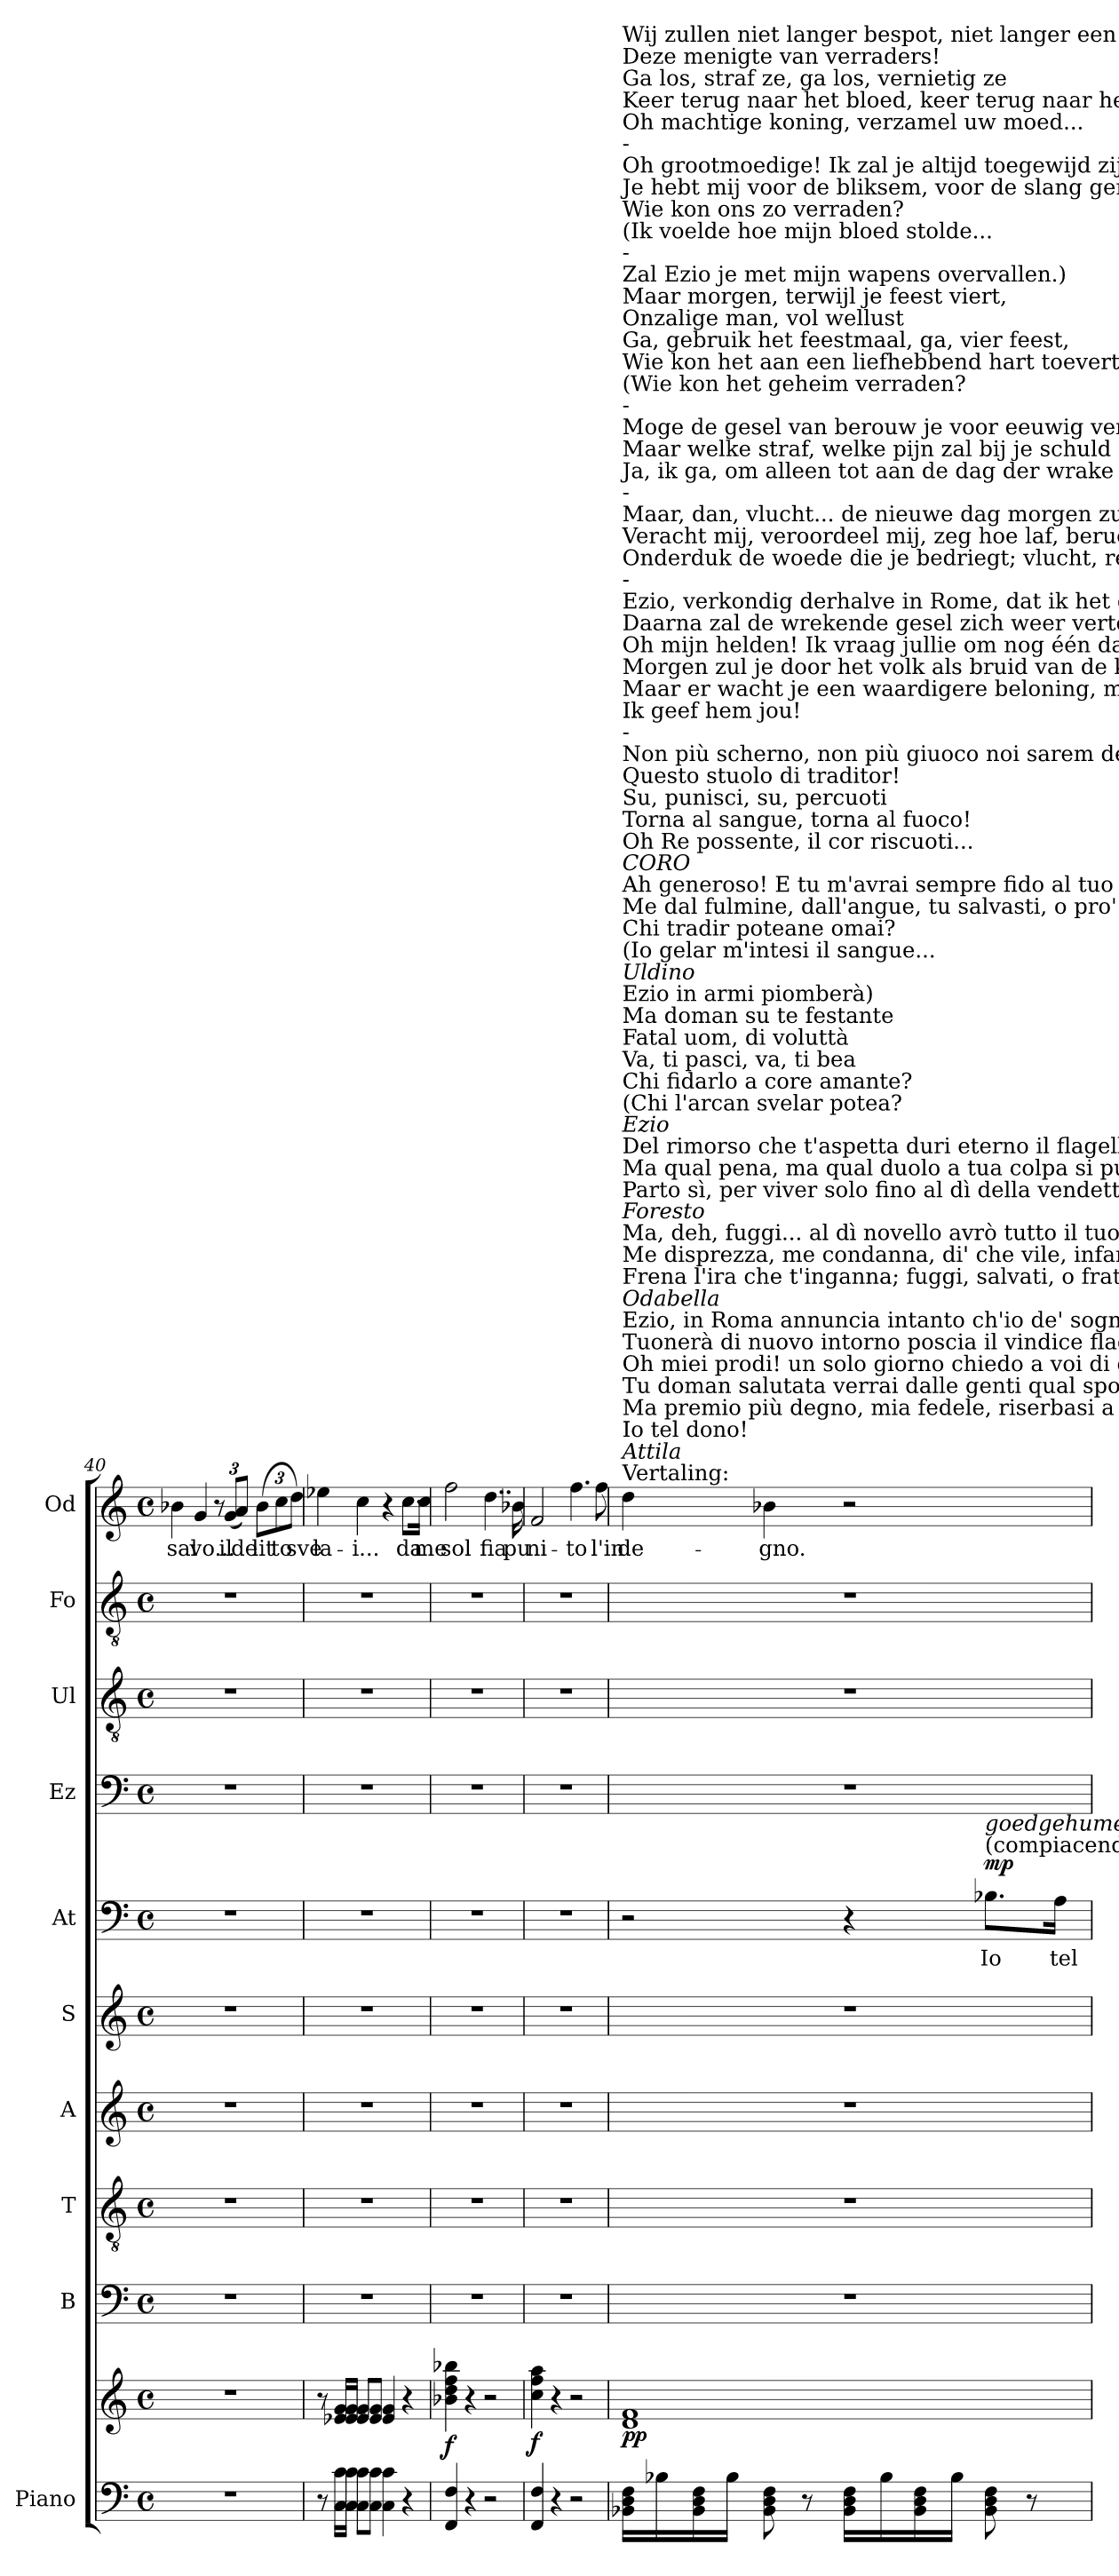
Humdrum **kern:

**kern	**kern	**dynam	**kern	**kern	**kern	**kern	**kern	**text	**dynam	**kern	**kern	**kern	**kern	**text
*part10	*part10	*part10	*part9	*part8	*part7	*part6	*part5	*part5	*part5	*part4	*part3	*part2	*part1	*part1
*staff11	*staff10	*staff10/11	*staff9	*staff8	*staff7	*staff6	*staff5	*staff5	*staff5	*staff4	*staff3	*staff2	*staff1	*staff1
*I"Piano	*	*	*I"B	*I"T	*I"A	*I"S	*I"At	*	*	*I"Ez	*I"Ul	*I"Fo	*I"Od	*
*I'Pno	*	*	*I'B	*I'T	*I'A	*I'S	*I'At	*	*	*I'Ez	*I'Ul	*I'Fo	*I'Od	*
*clefF4	*clefG2	*	*clefF4	*clefGv2	*clefG2	*clefG2	*clefF4	*	*	*clefF4	*clefGv2	*clefGv2	*clefG2	*
*k[]	*k[]	*	*k[]	*k[]	*k[]	*k[]	*k[]	*	*	*k[]	*k[]	*k[]	*k[]	*
*M4/4	*M4/4	*	*M4/4	*M4/4	*M4/4	*M4/4	*M4/4	*	*	*M4/4	*M4/4	*M4/4	*M4/4	*
*met(c)	*met(c)	*	*met(c)	*met(c)	*met(c)	*met(c)	*met(c)	*	*	*met(c)	*met(c)	*met(c)	*met(c)	*
=40	=40	=40	=40	=40	=40	=40	=40	=40	=40	=40	=40	=40	=40	=40
!	!	!	!	!	!	!	!	!	!	!	!	!	!	!LO:LY:b
1r	1r	.	1r	1r	1r	1r	1r	.	.	1r	1r	1r	4b-X\	sal-
!	!	!	!	!	!	!	!	!	!	!	!	!	!	!LO:LY:b
.	.	.	.	.	.	.	.	.	.	.	.	.	4g/	-vo...
*	*	*	*	*	*	*	*	*	*	*	*	*	*Xbrackettup	*
.	.	.	.	.	.	.	.	.	.	.	.	.	12r	.
!	!	!	!	!	!	!	!	!	!	!	!	!	!	!LO:LY:b
.	.	.	.	.	.	.	.	.	.	.	.	.	(>12g/L	il
!	!	!	!	!	!	!	!	!	!	!	!	!	!	!LO:LY:b
.	.	.	.	.	.	.	.	.	.	.	.	.	12a/J)	de-
!	!	!	!	!	!	!	!	!	!	!	!	!	!	!LO:LY:b
.	.	.	.	.	.	.	.	.	.	.	.	.	(>12b-\L	-lit-
!	!	!	!	!	!	!	!	!	!	!	!	!	!	!LO:LY:b
.	.	.	.	.	.	.	.	.	.	.	.	.	12cc\	-to
!	!	!	!	!	!	!	!	!	!	!	!	!	!	!LO:LY:b
.	.	.	.	.	.	.	.	.	.	.	.	.	12dd\J)	sve-
=41	=41	=41	=41	=41	=41	=41	=41	=41	=41	=41	=41	=41	=41	=41
!	!	!	!	!	!	!	!	!	!	!	!	!	!	!LO:LY:b
8r	8r	.	1r	1r	1r	1r	1r	.	.	1r	1r	1r	4ee-X\	-la-
16C\ 16c\LL	16e-X/ 16g/LL	.	.	.	.	.	.	.	.	.	.	.	.	.
16C\ 16c\JJ	16e-/ 16g/JJ	.	.	.	.	.	.	.	.	.	.	.	.	.
!	!	!	!	!	!	!	!	!	!	!	!	!	!	!LO:LY:b
8C\ 8c\L	8e-/ 8g/L	.	.	.	.	.	.	.	.	.	.	.	4cc\	-i...
8C\ 8c\J	8e-/ 8g/J	.	.	.	.	.	.	.	.	.	.	.	.	.
4C\ 4c\	4e-/ 4g/	.	.	.	.	.	.	.	.	.	.	.	4r	.
!	!	!	!	!	!	!	!	!	!	!	!	!	!	!LO:LY:b
4r	4r	.	.	.	.	.	.	.	.	.	.	.	8.cc\L	da
!	!	!	!	!	!	!	!	!	!	!	!	!	!	!LO:LY:b
.	.	.	.	.	.	.	.	.	.	.	.	.	16cc\Jk	me
=42	=42	=42	=42	=42	=42	=42	=42	=42	=42	=42	=42	=42	=42	=42
!	!	!LO:DY:b	!	!	!	!	!	!	!	!	!	!	!	!LO:LY:b
4FF/ 4F/	4b-X\ 4dd\ 4ff\ 4bb-X\	f	1r	1r	1r	1r	1r	.	.	1r	1r	1r	2ff\	sol
4r	4r	.	.	.	.	.	.	.	.	.	.	.	.	.
!	!	!	!	!	!	!	!	!	!	!	!	!	!	!LO:LY:b
2r	2r	.	.	.	.	.	.	.	.	.	.	.	4..dd\	fia
!	!	!	!	!	!	!	!	!	!	!	!	!	!	!LO:LY:b
.	.	.	.	.	.	.	.	.	.	.	.	.	16b-X\	pu-
=43	=43	=43	=43	=43	=43	=43	=43	=43	=43	=43	=43	=43	=43	=43
!	!	!LO:DY:b	!	!	!	!	!	!	!	!	!	!	!	!LO:LY:b
4FF/ 4F/	4cc\ 4ff\ 4aa\	f	1r	1r	1r	1r	1r	.	.	1r	1r	1r	2f/	-ni-
4r	4r	.	.	.	.	.	.	.	.	.	.	.	.	.
!	!	!	!	!	!	!	!	!	!	!	!	!	!	!LO:LY:b
2r	2r	.	.	.	.	.	.	.	.	.	.	.	4.ff\	-to
!	!	!	!	!	!	!	!	!	!	!	!	!	!	!LO:LY:b
.	.	.	.	.	.	.	.	.	.	.	.	.	8ff\	l'in-
!!LO:LB:g=z
=44	=44	=44	=44	=44	=44	=44	=44	=44	=44	=44	=44	=44	=44	=44
!	!	!	!	!	!	!	!	!	!	!	!	!	!LO:TX:t=Vertaling&colon;	!
!	!	!	!	!	!	!	!	!	!	!	!	!	!LO:TX:i:t=Attila	!
!	!	!	!	!	!	!	!	!	!	!	!	!	!LO:TX:t=Io tel dono!	!
!	!	!	!	!	!	!	!	!	!	!	!	!	!LO:TX:t=Ma premio più degno, mia fedele, riserbasi a te&colon;	!
!	!	!	!	!	!	!	!	!	!	!	!	!	!LO:TX:t=Tu doman salutata verrai dalle genti qual sposa del re.	!
!	!	!	!	!	!	!	!	!	!	!	!	!	!LO:TX:t=Oh miei prodi! un solo giorno chiedo a voi di gioia e canto,	!
!	!	!	!	!	!	!	!	!	!	!	!	!	!LO:TX:t=Tuonerà di nuovo intorno poscia il vindice flagel.	!
!	!	!	!	!	!	!	!	!	!	!	!	!	!LO:TX:t=Ezio, in Roma annuncia intanto ch'io de' sogni ho rotto il vel.	!
!	!	!	!	!	!	!	!	!	!	!	!	!	!LO:TX:i:t=Odabella	!
!	!	!	!	!	!	!	!	!	!	!	!	!	!LO:TX:t=Frena l'ira che t'inganna; fuggi, salvati, o fratello.	!
!	!	!	!	!	!	!	!	!	!	!	!	!	!LO:TX:t=Me disprezza, me condanna, di' che vile, infame io son...	!
!	!	!	!	!	!	!	!	!	!	!	!	!	!LO:TX:t=Ma, deh, fuggi... al dì novello avrò tutto il tuo perdon.	!
!	!	!	!	!	!	!	!	!	!	!	!	!	!LO:TX:i:t=Foresto	!
!	!	!	!	!	!	!	!	!	!	!	!	!	!LO:TX:t=Parto sì, per viver solo fino al dì della vendetta&colon;	!
!	!	!	!	!	!	!	!	!	!	!	!	!	!LO:TX:t=Ma qual pena, ma qual duolo a tua colpa si può dar?	!
!	!	!	!	!	!	!	!	!	!	!	!	!	!LO:TX:t=Del rimorso che t'aspetta duri eterno il flagellar.	!
!	!	!	!	!	!	!	!	!	!	!	!	!	!LO:TX:i:t=Ezio	!
!	!	!	!	!	!	!	!	!	!	!	!	!	!LO:TX:t=(Chi l'arcan svelar potea?	!
!	!	!	!	!	!	!	!	!	!	!	!	!	!LO:TX:t=Chi fidarlo a core amante?	!
!	!	!	!	!	!	!	!	!	!	!	!	!	!LO:TX:t=Va, ti pasci, va, ti bea	!
!	!	!	!	!	!	!	!	!	!	!	!	!	!LO:TX:t=Fatal uom, di voluttà	!
!	!	!	!	!	!	!	!	!	!	!	!	!	!LO:TX:t=Ma doman su te festante	!
!	!	!	!	!	!	!	!	!	!	!	!	!	!LO:TX:t=Ezio in armi piomberà)	!
!	!	!	!	!	!	!	!	!	!	!	!	!	!LO:TX:i:t=Uldino	!
!	!	!	!	!	!	!	!	!	!	!	!	!	!LO:TX:t=(Io gelar m'intesi il sangue...	!
!	!	!	!	!	!	!	!	!	!	!	!	!	!LO:TX:t=Chi tradir poteane omai?	!
!	!	!	!	!	!	!	!	!	!	!	!	!	!LO:TX:t=Me dal fulmine, dall'angue, tu salvasti, o pro' guerrier...	!
!	!	!	!	!	!	!	!	!	!	!	!	!	!LO:TX:t=Ah generoso! E tu m'avrai sempre fido al tuo voler.)	!
!	!	!	!	!	!	!	!	!	!	!	!	!	!LO:TX:i:t=CORO	!
!	!	!	!	!	!	!	!	!	!	!	!	!	!LO:TX:t=Oh Re possente, il cor riscuoti...	!
!	!	!	!	!	!	!	!	!	!	!	!	!	!LO:TX:t=Torna al sangue, torna al fuoco!	!
!	!	!	!	!	!	!	!	!	!	!	!	!	!LO:TX:t=Su, punisci, su, percuoti	!
!	!	!	!	!	!	!	!	!	!	!	!	!	!LO:TX:t=Questo stuolo di traditor!	!
!	!	!	!	!	!	!	!	!	!	!	!	!	!LO:TX:t=Non più scherno, non più giuoco noi sarem de' numi lor.	!
!	!	!	!	!	!	!	!	!	!	!	!	!	!LO:TX:t=-	!
!	!	!	!	!	!	!	!	!	!	!	!	!	!LO:TX:t=Ik geef hem jou!	!
!	!	!	!	!	!	!	!	!	!	!	!	!	!LO:TX:t=Maar er wacht je een waardigere beloning, mijn trouw&colon;	!
!	!	!	!	!	!	!	!	!	!	!	!	!	!LO:TX:t=Morgen zul je door het volk als bruid van de koning begroet worden.	!
!	!	!	!	!	!	!	!	!	!	!	!	!	!LO:TX:t=Oh mijn helden! Ik vraag jullie om nog één dag vol vreugde en gezang,	!
!	!	!	!	!	!	!	!	!	!	!	!	!	!LO:TX:t=Daarna zal de wrekende gesel zich weer vertonen.	!
!	!	!	!	!	!	!	!	!	!	!	!	!	!LO:TX:t=Ezio, verkondig derhalve in Rome, dat ik het geheim van de droom heb onthuld.	!
!	!	!	!	!	!	!	!	!	!	!	!	!	!LO:TX:t=-	!
!	!	!	!	!	!	!	!	!	!	!	!	!	!LO:TX:t=Onderduk de woede die je bedriegt; vlucht, red jezelf, broeder.	!
!	!	!	!	!	!	!	!	!	!	!	!	!	!LO:TX:t=Veracht mij, veroordeel mij, zeg hoe laf, berucht ik ben ...	!
!	!	!	!	!	!	!	!	!	!	!	!	!	!LO:TX:t=Maar, dan, vlucht... de nieuwe dag morgen zul je me vergeven.	!
!	!	!	!	!	!	!	!	!	!	!	!	!	!LO:TX:t=-	!
!	!	!	!	!	!	!	!	!	!	!	!	!	!LO:TX:t=Ja, ik ga, om alleen tot aan de dag der wrake te leven&colon;	!
!	!	!	!	!	!	!	!	!	!	!	!	!	!LO:TX:t=Maar welke straf, welke pijn zal bij je schuld horen?	!
!	!	!	!	!	!	!	!	!	!	!	!	!	!LO:TX:t=Moge de gesel van berouw je voor eeuwig vervolgen.	!
!	!	!	!	!	!	!	!	!	!	!	!	!	!LO:TX:t=-	!
!	!	!	!	!	!	!	!	!	!	!	!	!	!LO:TX:t=(Wie kon het geheim verraden?	!
!	!	!	!	!	!	!	!	!	!	!	!	!	!LO:TX:t=Wie kon het aan een liefhebbend hart toevertrouwen?	!
!	!	!	!	!	!	!	!	!	!	!	!	!	!LO:TX:t=Ga, gebruik het feestmaal, ga, vier feest,	!
!	!	!	!	!	!	!	!	!	!	!	!	!	!LO:TX:t=Onzalige man, vol wellust	!
!	!	!	!	!	!	!	!	!	!	!	!	!	!LO:TX:t=Maar morgen, terwijl je feest viert,	!
!	!	!	!	!	!	!	!	!	!	!	!	!	!LO:TX:t=Zal Ezio je met mijn wapens overvallen.)	!
!	!	!	!	!	!	!	!	!	!	!	!	!	!LO:TX:t=-	!
!	!	!	!	!	!	!	!	!	!	!	!	!	!LO:TX:t=(Ik voelde hoe mijn bloed stolde...	!
!	!	!	!	!	!	!	!	!	!	!	!	!	!LO:TX:t=Wie kon ons zo verraden?	!
!	!	!	!	!	!	!	!	!	!	!	!	!	!LO:TX:t=Je hebt mij voor de bliksem, voor de slang gered, dappere krijger...	!
!	!	!	!	!	!	!	!	!	!	!	!	!	!LO:TX:t=Oh grootmoedige! Ik zal je altijd toegewijd zijn.)	!
!	!	!	!	!	!	!	!	!	!	!	!	!	!LO:TX:t=-	!
!	!	!	!	!	!	!	!	!	!	!	!	!	!LO:TX:t=Oh machtige koning, verzamel uw moed...	!
!	!	!	!	!	!	!	!	!	!	!	!	!	!LO:TX:t=Keer terug naar het bloed, keer terug naar het vuur!	!
!	!	!	!	!	!	!	!	!	!	!	!	!	!LO:TX:t=Ga los, straf ze, ga los, vernietig ze	!
!	!	!	!	!	!	!	!	!	!	!	!	!	!LO:TX:t=Deze menigte van verraders!	!
!	!	!	!	!	!	!	!	!	!	!	!	!	!LO:TX:t=Wij zullen niet langer bespot, niet langer een speelbal van hun goden zijn.	!
!	!	!LO:DY:b	!	!	!	!	!	!	!	!	!	!	!	!LO:LY:b
16BB-X\ 16D\ 16F\LL	1d 1f	pp	1r	1r	1r	1r	2r	.	.	1r	1r	1r	4dd\	-de-
16B-X\	.	.	.	.	.	.	.	.	.	.	.	.	.	.
16BB-\ 16D\ 16F\	.	.	.	.	.	.	.	.	.	.	.	.	.	.
16B-\JJ	.	.	.	.	.	.	.	.	.	.	.	.	.	.
!	!	!	!	!	!	!	!	!	!	!	!	!	!	!LO:LY:b
8BB-\ 8D\ 8F\	.	.	.	.	.	.	.	.	.	.	.	.	4b-X\	-gno.
8r	.	.	.	.	.	.	.	.	.	.	.	.	.	.
16BB-\ 16D\ 16F\LL	.	.	.	.	.	.	4r	.	.	.	.	.	2r	.
16B-\	.	.	.	.	.	.	.	.	.	.	.	.	.	.
16BB-\ 16D\ 16F\	.	.	.	.	.	.	.	.	.	.	.	.	.	.
16B-\JJ	.	.	.	.	.	.	.	.	.	.	.	.	.	.
!	!	!	!	!	!	!	!LO:TX:a:t=(compiacendosi del fiero atto)	!	!	!	!	!	!	!
!	!	!	!	!	!	!	!LO:TX:a:i:t=goedgehumeurd door deze moedige daad	!	!	!	!	!	!	!
!	!	!	!	!	!	!	!	!LO:LY:b	!LO:DY:a	!	!	!	!	!
8BB-\ 8D\ 8F\	.	.	.	.	.	.	8.B-X\L	Io	mp	.	.	.	.	.
8r	.	.	.	.	.	.	.	.	.	.	.	.	.	.
!	!	!	!	!	!	!	!	!LO:LY:b	!	!	!	!	!	!
.	.	.	.	.	.	.	16A\Jk	tel	.	.	.	.	.	.
=	=	=	=	=	=	=	=	=	=	=	=	=	=	=
*-	*-	*-	*-	*-	*-	*-	*-	*-	*-	*-	*-	*-	*-	*-
